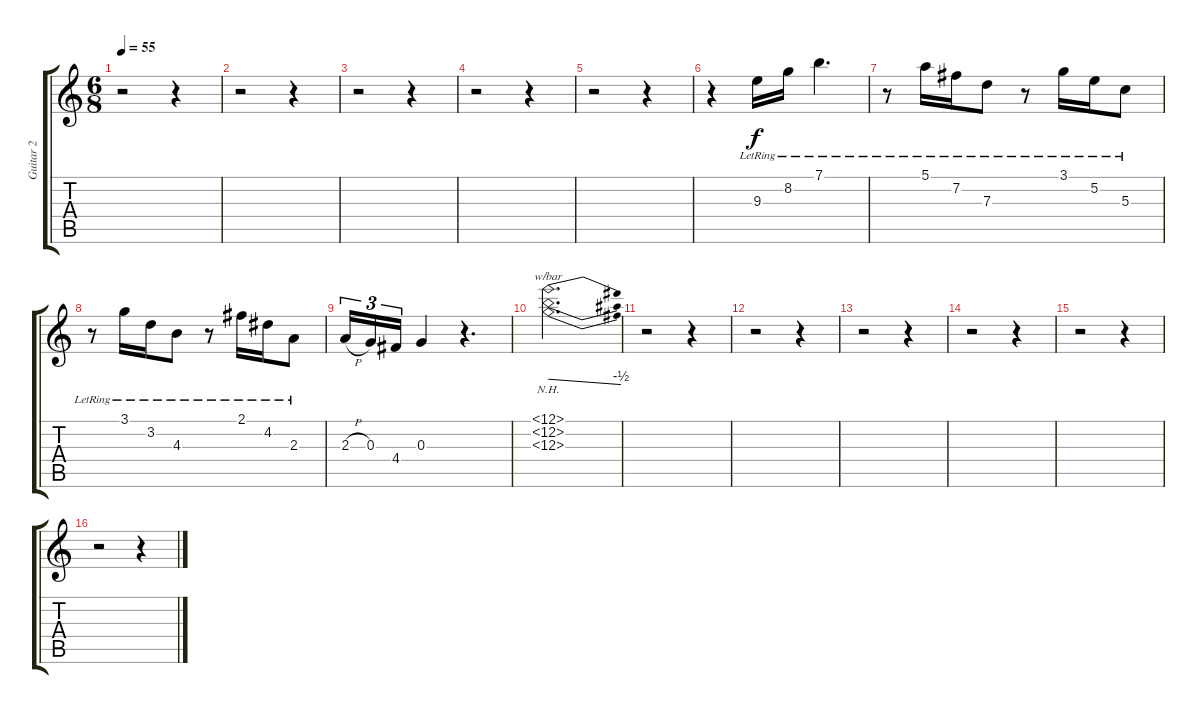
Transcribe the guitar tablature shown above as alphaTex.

\track ("Guitar 2" "Guitar 2") {mute instrument acousticguitarsteel}
\staff {score tabs}
\tuning (E4 B3 G3 D3 A2 E2) {hide}
\ts (6 8)
\tempo 55
\clef g2
\ks c
r.2{dy f} r.4 |
r.2 r.4 |
r.2 r.4 |
r.2 r.4 |
r.2 r.4 |
r.4 9.3{lr}.16 8.2{lr}.16 7.1{lr}.4{d} |
r.8 5.1{lr}.16 7.2{lr}.16 7.3{lr}.8 r.8 3.1{lr}.16 5.2{lr}.16 5.3{lr}.8 |
r.8 3.1{lr}.16 3.2{lr}.16 4.3{lr}.8 r.8 2.1{lr}.16 4.2{lr}.16 2.3{lr}.8 |
2.3{h}.16{tu (3 2)} 0.3.16{tu (3 2)} 4.4.16{tu (3 2)} 0.3.4 r.4{d} |
(12.1{nh} 12.2{nh} 12.3{nh}).2{d tbe (dive default 0 0 60 -2)} |
r.2 r.4 |
r.2 r.4 |
r.2 r.4 |
r.2 r.4 |
r.2 r.4 |
r.2 r.4
